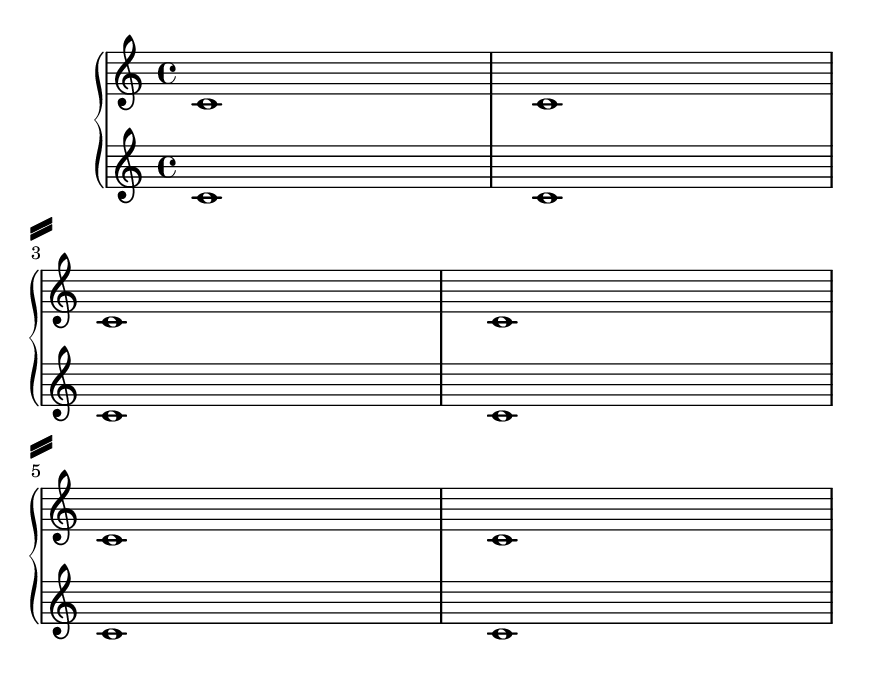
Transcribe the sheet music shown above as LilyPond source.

%% Generated by lilypond-book
%% Options: [exampleindent=10.16\mm,indent=0\mm,line-width=160\mm,paper-height=845.047\pt,paper-width=597.508\pt,papersize='(cons (* 597.508 pt) (* 845.047 pt))]
\include "lilypond-book-preamble.ly"


% ****************************************************************
% Start cut-&-pastable-section
% ****************************************************************

#(ly:set-option 'eps-box-padding 3.000000)



\paper {
  #(set-paper-size '(cons (* 597.508 pt) (* 845.047 pt)))
  indent = 0\mm
  line-width = 160\mm
  % offset the left padding, also add 1mm as lilypond creates cropped
  % images with a little space on the right
  line-width = #(- line-width (* mm  3.000000) (* mm 1))
}

\layout {
  
}




% ****************************************************************
% ly snippet:
% ****************************************************************
\sourcefilename "snippets/setting-system-separators.ly"
\sourcefileline 0
%% DO NOT EDIT this file manually; it was automatically
%% generated from the LilyPond Wiki
%% (https://wiki.lilypond.community).
%%
%% Make any changes in the Wiki itself, or in
%% `Documentation/snippets/new/`, then run
%% `scripts/auxiliar/makelsr.pl`.
%%
%% This file is in the public domain.

\version "2.24.0"

\header {
%% Translation of GIT committish: a8a85e19654e46d725563e6deba44083ef137a2c
  texidocja = "
システムとシステムの間にシステム セパレータを挿入することができます。@c
任意のマークアップが使用できますが、デフォルト値は @code{\\slashSeparator}
となっています。
"
  doctitleja = "システム セパレータを設定する"

%% Translation of GIT committish: de1e42ce512f3690387cdd065109bddff1b7bd6d
  texidocfr = "
La séparation entre deux systèmes consécutifs peut être mise en
évidence par n'importe quel @emph{markup}. LilyPond dispose à cet effet
d'une double oblique inversée : @code{\\slashSeparator}.
"

  doctitlefr = "Séparation visuelle entre les systèmes"

%% Translation of GIT committish: 1bf2403e1cd7038a1e7ea62da560af601e3694fc
  texidoces = "
Se pueden insertar separadores sistema entre los sistemas de una
página.  Se puede usar cualquier elemento de marcado, pero
@code{\\slashSeparator} está disponible como una elección
predeterminada adecuada.

"
  doctitlees = "Fijar un separador entre los sistemas"

%% Translation of GIT committish: ff9ca62acddb818b7788d7818a5c7eb0ddb6cdcb
  texidocca = "
Es poden inserir separadors de sistema entre els sistemes d'una pàgina.
Es pot usar qualsevol element de marcatge, però hi ha
@code{\\slashSeparator} com una elecció predeterminada adequada.

"
  doctitleca = "Fixació d'un separador entre els sistemes"

  categories = "Paper and layout, Staff notation, Tweaks and overrides"

  texidoc = "
System separators can be inserted between systems. Any markup can be
used, but @code{\\slashSeparator} has been provided as a sensible
default.
"

  doctitle = "Setting system separators"
} % begin verbatim


#(set-default-paper-size "a5")

\paper {
  system-separator-markup = \slashSeparator
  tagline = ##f
}

notes = \relative c' {
  c1 | c \break
  c1 | c \break
  c1 | c
}

\book {
  \score {
    \new GrandStaff <<
      \new Staff \notes
      \new Staff \notes
    >>
  }
}



% ****************************************************************
% end ly snippet
% ****************************************************************
